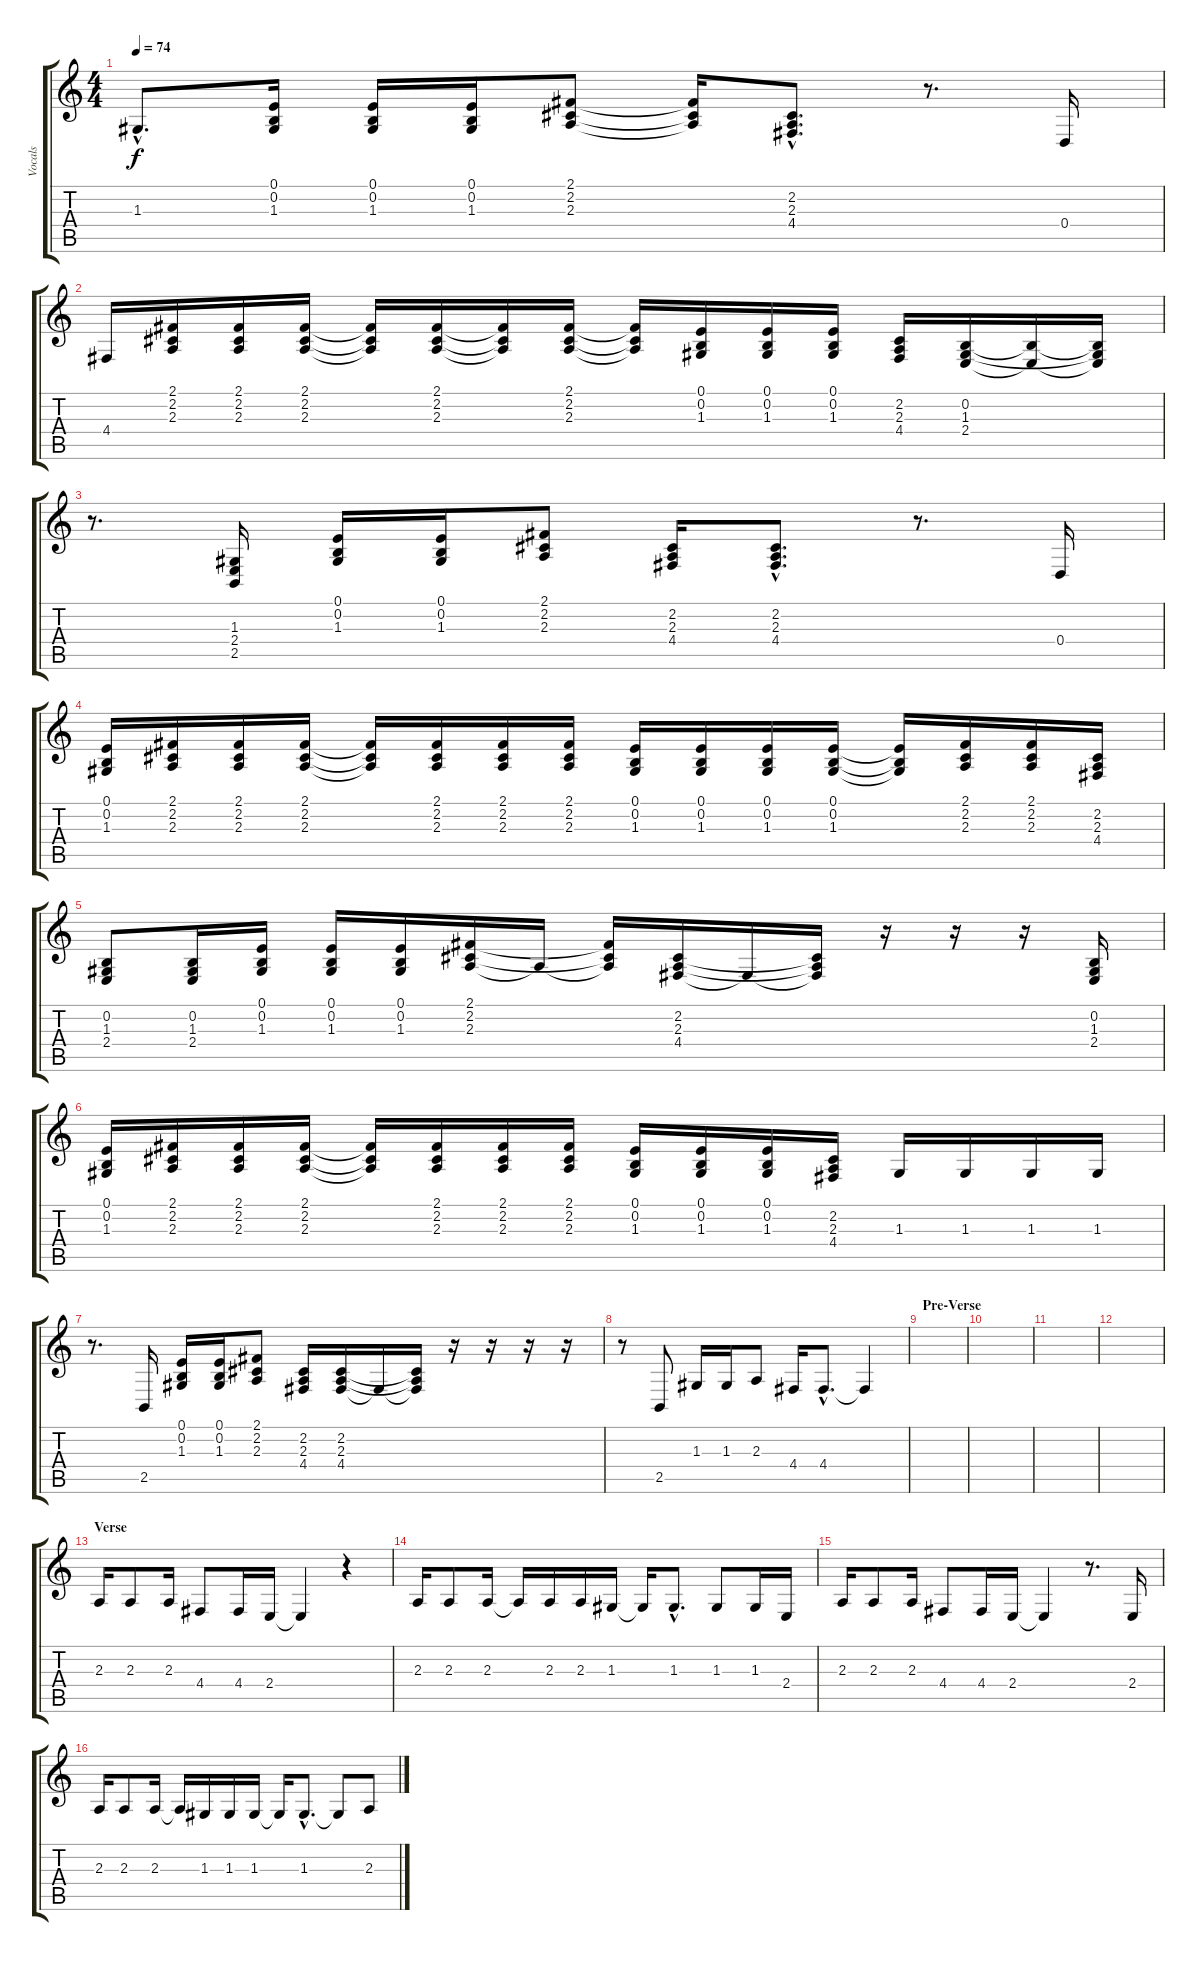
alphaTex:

\track ("Vocals" "Vocals") {instrument lead1square}
\staff {score tabs}
\tuning (E4 B3 G3 D3 A2 E2) {hide}
\ts (4 4)
\tempo 74
\clef g2
\ks c
1.3{hac t}.8{d dy f} (0.1 0.2 1.3).16 (0.1 0.2 1.3).16 (0.1 0.2 1.3).16 (2.1 2.2 2.3).8 (2.1{t} 2.2{t} 2.3{t}).16 (2.2{hac} 2.3{hac} 4.4{hac}).8{d} r.8{d} 0.4.16 |
4.4.16 (2.1 2.2 2.3).16 (2.1 2.2 2.3).16 (2.1 2.2 2.3).16 (2.1{t} 2.2{t} 2.3{t}).16 (2.1 2.2 2.3).16 (2.1{t} 2.2{t} 2.3{t}).16 (2.1 2.2 2.3).16 (2.1{t} 2.2{t} 2.3{t}).16 (0.1 0.2 1.3).16 (0.1 0.2 1.3).16 (0.1 0.2 1.3).16 (2.2 2.3 4.4).16 (0.2 1.3 2.4).16 (0.2{t} 2.4{t}).16 (0.2{t} 1.3{t} 2.4{t}).16 |
r.8{d} (1.3 2.4 2.5).16 (0.1 0.2 1.3).16 (0.1 0.2 1.3).16 (2.1 2.2 2.3).8 (2.2 2.3 4.4).16 (2.2{hac} 2.3{hac} 4.4{hac}).8{d} r.8{d} 0.4.16 |
(0.1 0.2 1.3).16 (2.1 2.2 2.3).16 (2.1 2.2 2.3).16 (2.1 2.2 2.3).16 (2.1{t} 2.2{t} 2.3{t}).16 (2.1 2.2 2.3).16 (2.1 2.2 2.3).16 (2.1 2.2 2.3).16 (0.1 0.2 1.3).16 (0.1 0.2 1.3).16 (0.1 0.2 1.3).16 (0.1 0.2 1.3).16 (0.1{t} 0.2{t} 1.3{t}).16 (2.1 2.2 2.3).16 (2.1 2.2 2.3).16 (2.2 2.3 4.4).16 |
(0.2 1.3 2.4).8 (0.2 1.3 2.4).16 (0.1 0.2 1.3).16 (0.1 0.2 1.3).16 (0.1 0.2 1.3).16 (2.1 2.2 2.3).16 2.3{t}.16 (2.1{t} 2.2{t} 2.3{t}).16 (2.2 2.3 4.4).16 4.4{t}.16 (2.2{t} 2.3{t} 4.4{t}).16 r.16 r.16 r.16 (0.2 1.3 2.4).16 |
(0.1 0.2 1.3).16 (2.1 2.2 2.3).16 (2.1 2.2 2.3).16 (2.1 2.2 2.3).16 (2.1{t} 2.2{t} 2.3{t}).16 (2.1 2.2 2.3).16 (2.1 2.2 2.3).16 (2.1 2.2 2.3).16 (0.1 0.2 1.3).16 (0.1 0.2 1.3).16 (0.1 0.2 1.3).16 (2.2 2.3 4.4).16 1.3.16 1.3.16 1.3.16 1.3.16 |
r.8{d} 2.5.16 (0.1 0.2 1.3).16 (0.1 0.2 1.3).16 (2.1 2.2 2.3).8 (2.2 2.3 4.4).16 (2.2 2.3 4.4).16 4.4{t}.16 (2.2{t} 2.3{t} 4.4{t}).16 r.16 r.16 r.16 r.16 |
r.8 2.5.8 1.3.16 1.3.16 2.3.8 4.4.16 4.4{hac}.8{d} 4.4{t}.4 |
\section ("" "Pre-Verse")
|
|
|
|
\section ("" "Verse")
2.3.16 2.3.8 2.3.16 4.4.8 4.4.16 2.4.16 2.4{t}.4 r.4 |
2.3.16 2.3.8 2.3.16 2.3{t}.16 2.3.16 2.3.16 1.3.16 1.3{t}.16 1.3{hac}.8{d} 1.3.8 1.3.16 2.4.16 |
2.3.16 2.3.8 2.3.16 4.4.8 4.4.16 2.4.16 2.4{t}.4 r.8{d} 2.4.16 |
2.3.16 2.3.8 2.3.16 2.3{t}.16 1.3.16 1.3.16 1.3.16 1.3{t}.16 1.3{hac}.8{d} 1.3{t}.8 2.3.8
